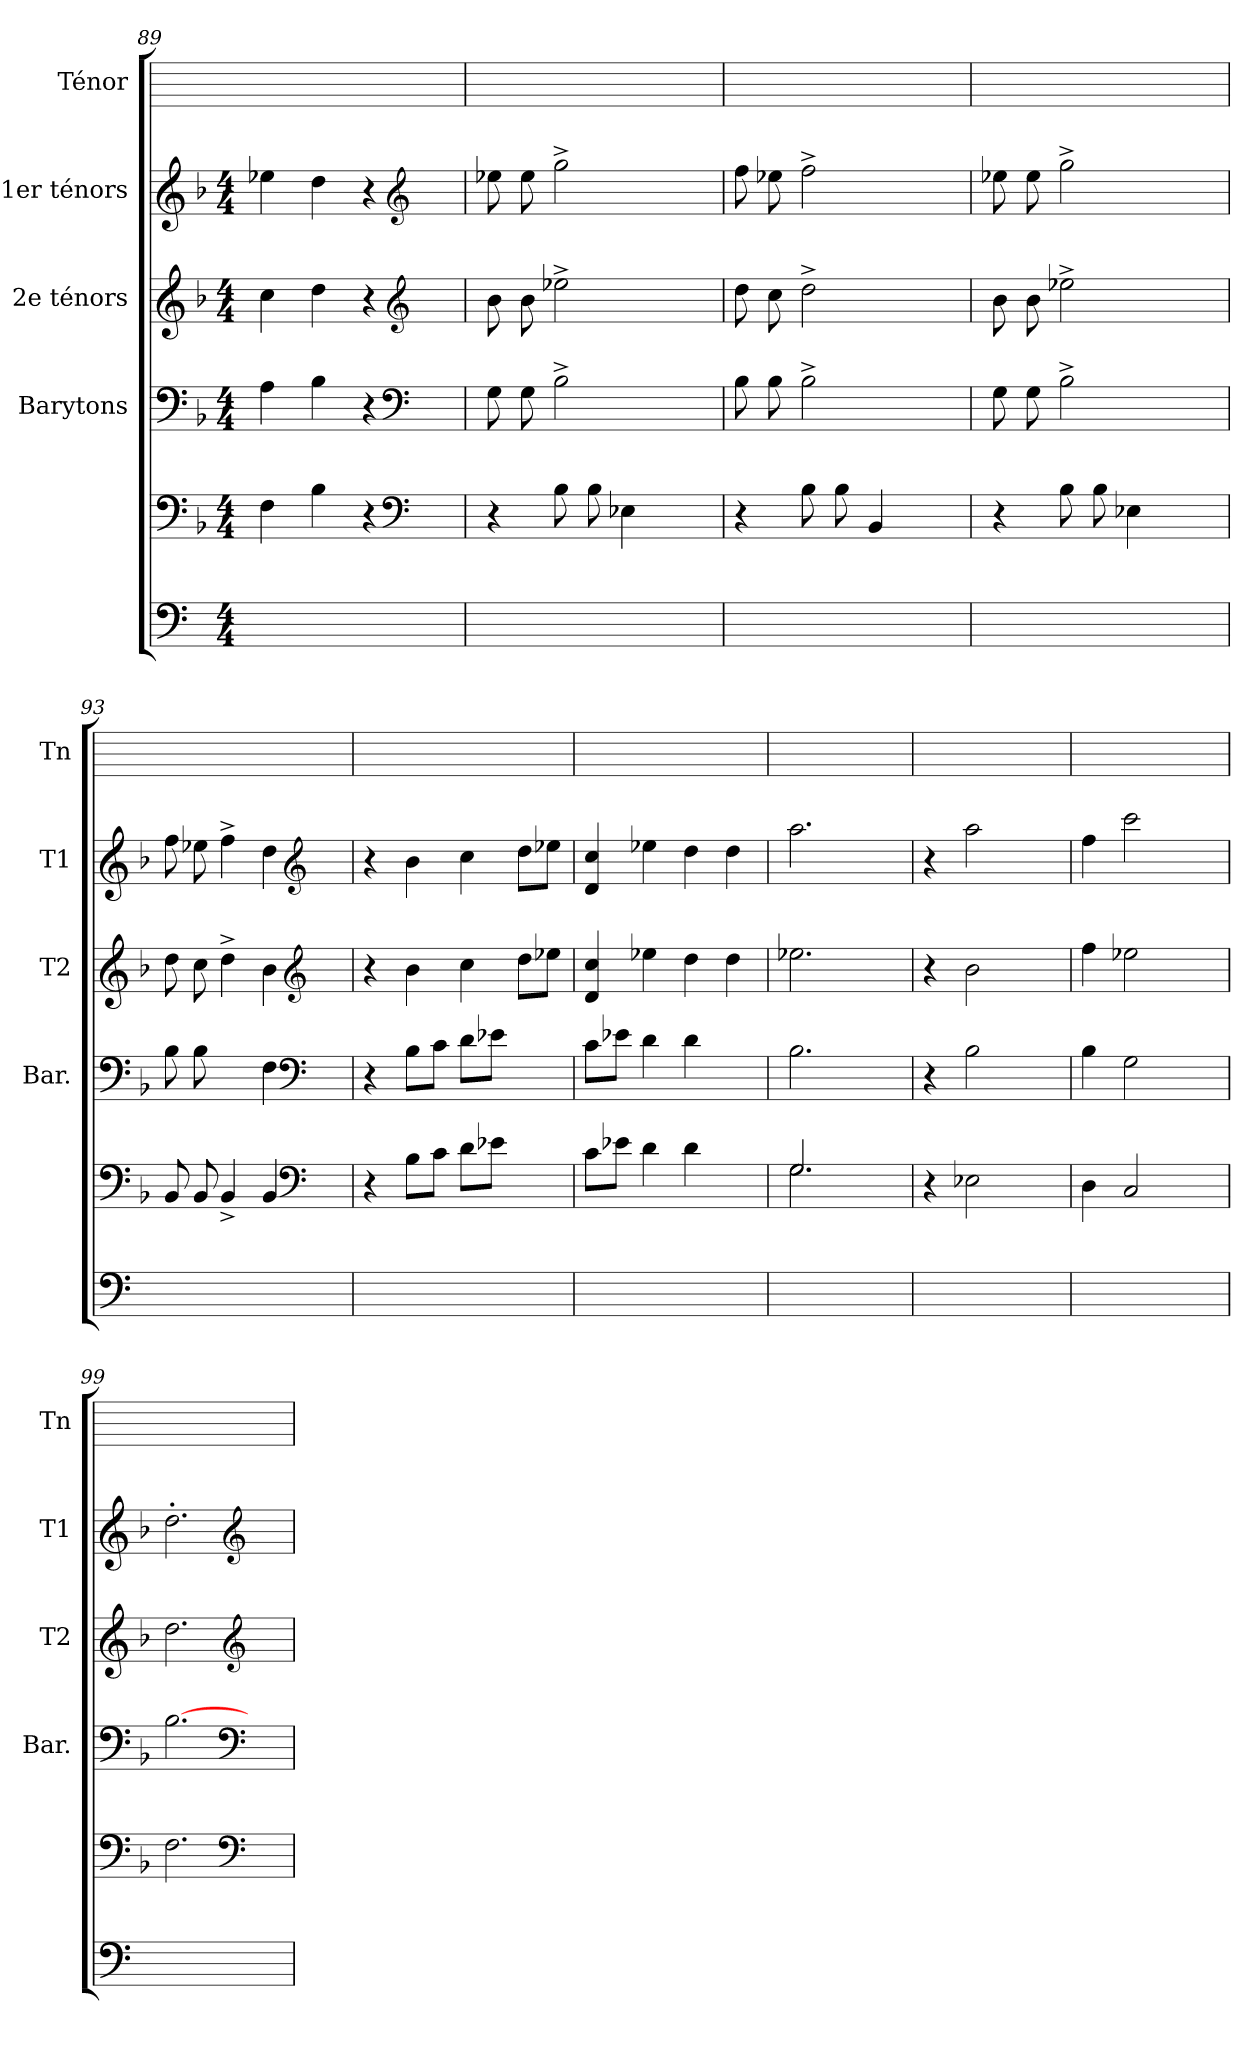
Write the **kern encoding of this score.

**kern	**kern	**kern	**kern	**kern	**kern
*part5	*part5	*part4	*part3	*part2	*part1
*staff6	*staff5	*staff4	*staff3	*staff2	*staff1
*	*	*I"Barytons	*I"2e ténors	*I"1er ténors	*I"Ténor
*	*	*I'Bar.	*I'T2	*I'T1	*I'Tn
*clefF4	*clefF4	*clefF4	*clefG2	*clefG2	*
*	*k[b-]	*k[b-]	*k[b-]	*k[b-]	*
*M4/4	*M4/4	*M4/4	*M4/4	*M4/4	*
=89	=89	=89	=89	=89	=89
1ryy	4F	4A	4cc	4ee-	1ryy
.	4B-	4B-	4dd	4dd	.
.	4r	4r	4r	4r	.
*	*clefF4	*clefF4	*clefG2	*clefG2	*
.	4ryy	4ryy	4ryy	4ryy	.
!!LO:LB:g=z
=90	=90	=90	=90	=90	=90
1ryy	4r	8G	8b-	8ee-	1ryy
.	.	8G	8b-	8ee-	.
.	8B-	2B-^<	2ee-^>	2gg^>	.
.	8B-	.	.	.	.
.	4E-	.	.	.	.
.	4ryy	4ryy	4ryy	4ryy	.
=91	=91	=91	=91	=91	=91
1ryy	4r	8B-	8dd	8ff	1ryy
.	.	8B-	8cc	8ee-	.
.	8B-	2B-^<	2dd^>	2ff^>	.
.	8B-	.	.	.	.
.	4BB-	.	.	.	.
.	4ryy	4ryy	4ryy	4ryy	.
=92	=92	=92	=92	=92	=92
1ryy	4r	8G	8b-	8ee-	1ryy
.	.	8G	8b-	8ee-	.
.	8B-	2B-^<	2ee-^>	2gg^>	.
.	8B-	.	.	.	.
.	4E-	.	.	.	.
.	4ryy	4ryy	4ryy	4ryy	.
=93	=93	=93	=93	=93	=93
1ryy	8BB-	8B-	8dd	8ff	1ryy
.	8BB-	8B-	8cc	8ee-	.
.	4BB-^>	4ryy	4dd^>	4ff^>	.
.	4BB-	4F	4b-	4dd	.
*	*clefF4	*clefF4	*clefG2	*clefG2	*
.	4ryy	4ryy	4ryy	4ryy	.
!!LO:LB:g=z
=94	=94	=94	=94	=94	=94
1ryy	4r	4r	4r	4r	1ryy
.	8B-L	8B-L	4b-	4b-	.
.	8cJ	8cJ	.	.	.
.	8dL	8dL	4cc	4cc	.
.	8e-J	8e-J	.	.	.
.	4ryy	4ryy	8ddL	8ddL	.
.	.	.	8ee-J	8ee-J	.
=95	=95	=95	=95	=95	=95
1ryy	8cL	8cL	4d 4cc	4d 4cc	1ryy
.	8e-J	8e-J	.	.	.
.	4d	4d	4ee-	4ee-	.
.	4d	4d	4dd	4dd	.
.	4ryy	4ryy	4dd	4dd	.
=96	=96	=96	=96	=96	=96
*	*^	*	*	*	*
1ryy	2.G	2.G	2.B-	2.ee-	2.aa	1ryy
.	4ryy	4ryy	4ryy	4ryy	4ryy	.
*	*v	*v	*	*	*	*
=97	=97	=97	=97	=97	=97
1ryy	4r	4r	4r	4r	1ryy
.	2E-	2B-	2b-	2aa	.
.	4ryy	4ryy	4ryy	4ryy	.
=98	=98	=98	=98	=98	=98
1ryy	4D	4B-	4ff	4ff	1ryy
.	2C	2G	2ee-	2ccc	.
.	4ryy	4ryy	4ryy	4ryy	.
=99	=99	=99	=99	=99	=99
1ryy	2.F	[2.B-	2.dd	2.dd'<	1ryy
*	*clefF4	*clefF4	*clefG2	*clefG2	*
.	4ryy	4ryy	4ryy	4ryy	.
=	=	=	=	=	=
*-	*-	*-	*-	*-	*-
